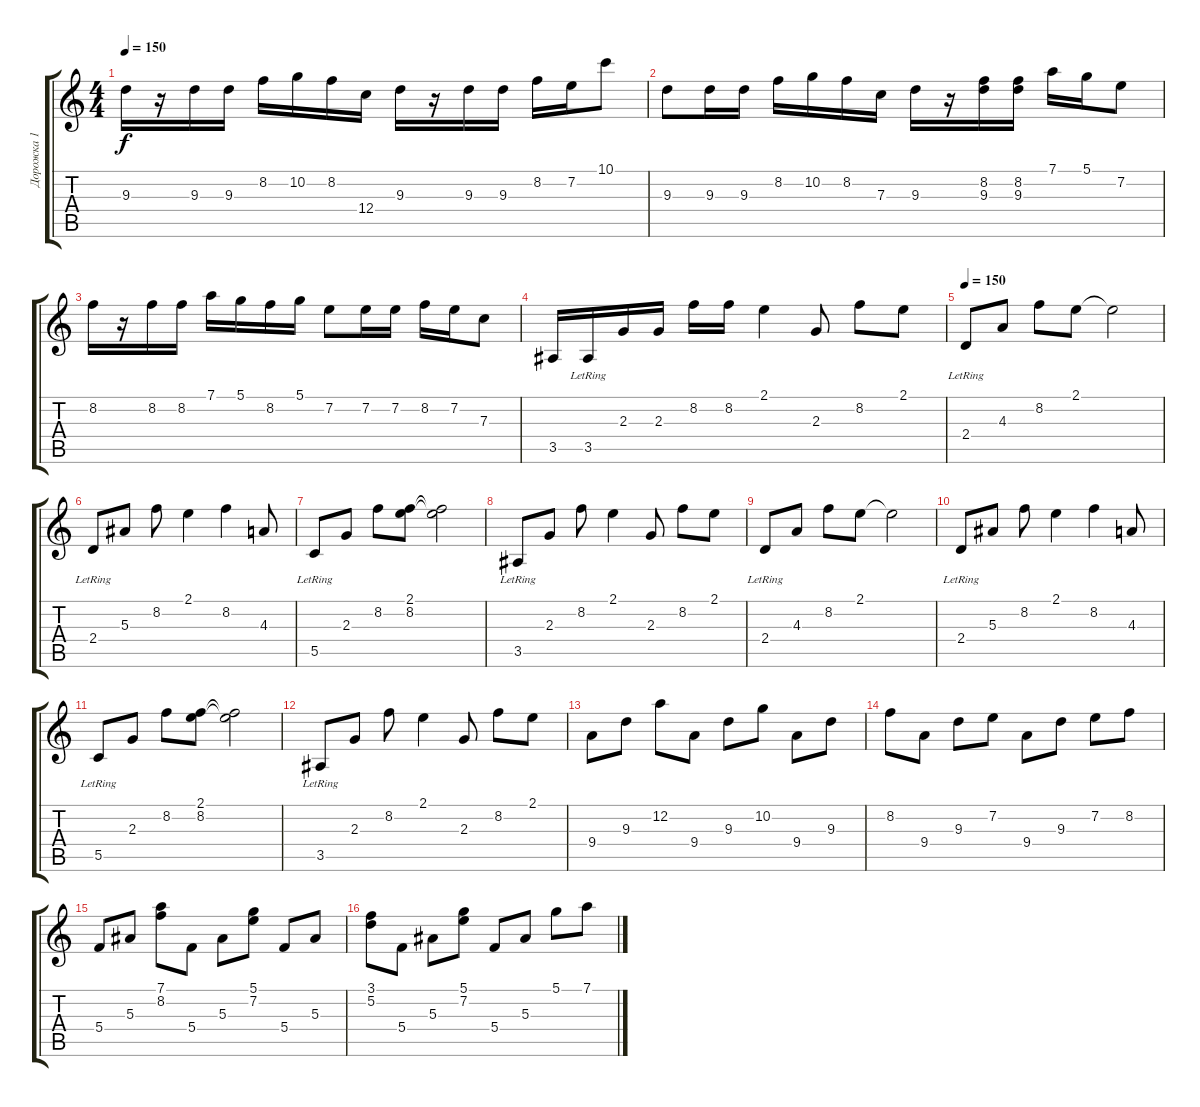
\track ("Дорожка 1" "Дорожка 1") {instrument acousticguitarsteel}
\staff {score tabs}
\tuning (D4 A3 F3 C3 G2 D2) {hide}
\ts (4 4)
\tempo 150
\clef g2
\ks c
9.3.16{dy f} r.16 9.3.16 9.3.16 8.2.16 10.2.16 8.2.16 12.4.16 9.3.16 r.16 9.3.16 9.3.16 8.2.16 7.2.16 10.1.8 |
9.3.8 9.3.16 9.3.16 8.2.16 10.2.16 8.2.16 7.3.16 9.3.16 r.16 (8.2 9.3).16 (8.2 9.3).16 7.1.16 5.1.16 7.2.8 |
8.2.16 r.16 8.2.16 8.2.16 7.1.16 5.1.16 8.2.16 5.1.16 7.2.8 7.2.16 7.2.16 8.2.16 7.2.16 7.3.8 |
3.5.16 3.5{lr}.16 2.3.16 2.3.16 8.2.16 8.2.16 2.1.4 2.3.8 8.2.8 2.1.8 |
\tempo 150
2.4{lr}.8{instrument distortionguitar} 4.3.8 8.2.8 2.1.8 2.1{t}.2 |
2.4{lr}.8 5.3.8 8.2.8 2.1.4 8.2.4 4.3.8 |
5.5{lr}.8 2.3.8 8.2.8 (2.1 8.2).8 (2.1{t} 8.2{t}).2 |
3.5{lr}.8 2.3.8 8.2.8 2.1.4 2.3.8 8.2.8 2.1.8 |
2.4{lr}.8{instrument distortionguitar} 4.3.8 8.2.8 2.1.8 2.1{t}.2 |
2.4{lr}.8 5.3.8 8.2.8 2.1.4 8.2.4 4.3.8 |
5.5{lr}.8 2.3.8 8.2.8 (2.1 8.2).8 (2.1{t} 8.2{t}).2 |
3.5{lr}.8 2.3.8 8.2.8 2.1.4 2.3.8 8.2.8 2.1.8 |
9.4.8{instrument acousticguitarsteel} 9.3.8 12.2.8 9.4.8 9.3.8 10.2.8 9.4.8 9.3.8 |
8.2.8 9.4.8 9.3.8 7.2.8 9.4.8 9.3.8 7.2.8 8.2.8 |
5.4.8{instrument acousticguitarsteel} 5.3.8 (7.1 8.2).8 5.4.8 5.3.8 (5.1 7.2).8 5.4.8 5.3.8 |
(3.1 5.2).8 5.4.8 5.3.8 (5.1 7.2).8 5.4.8 5.3.8 5.1.8 7.1.8
